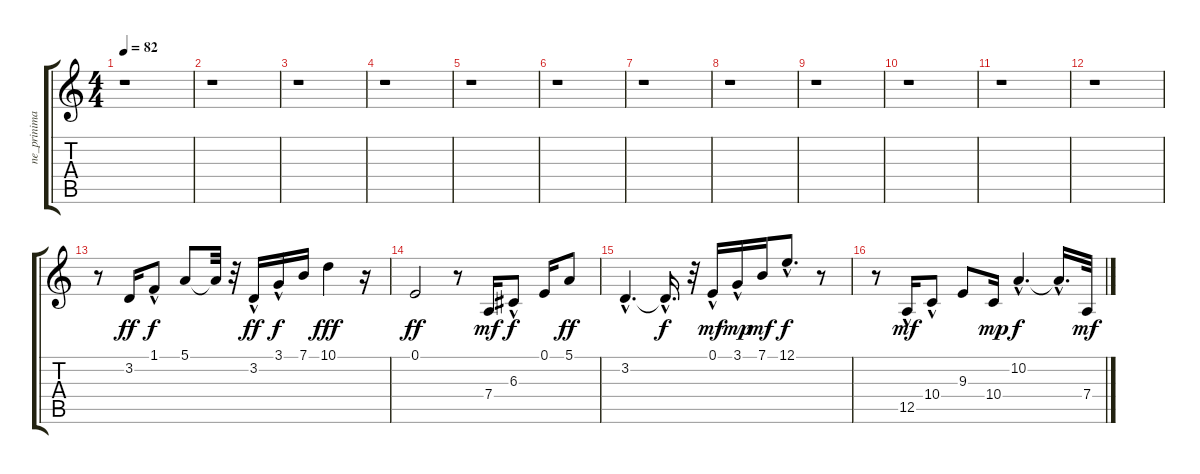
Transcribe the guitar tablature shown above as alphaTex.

\track ("ne_prinimai" "ne_prinima") {instrument electricpiano1}
\staff {score tabs}
\tuning (E4 B3 G3 D3 A2 E2) {hide}
\ts (4 4)
\tempo 82
\clef g2
\ks c
r.1{dy f} |
r.1 |
r.1 |
r.1 |
r.1 |
r.1 |
r.1 |
r.1 |
r.1 |
r.1 |
r.1 |
r.1 |
r.8 3.2.16{dy ff} 1.1{hac}.8{dy f} 5.1.8 5.1{t}.32 r.32 3.2{hac}.16{dy ff} 3.1{hac}.16{dy f} 7.1.16 10.1.4{dy fff} r.16 |
0.1.2{dy ff} r.8 7.4.16{dy mf} 6.3{hac}.8{dy f} 0.1.16 5.1.8{dy ff} |
3.2{hac}.4{d} 3.2{hac t}.16{d dy f} r.32 0.1{hac}.16{dy mf} 3.1{hac}.16{dy mp} 7.1.16{dy mf} 12.1{hac}.8{d dy f} r.8 |
r.8 12.5{hac}.16{dy mf} 10.4{hac}.8 9.3.8 10.4.16{dy mp} 10.2{hac}.4{d dy f} 10.2{hac t}.16{d} 7.4.32{dy mf}
